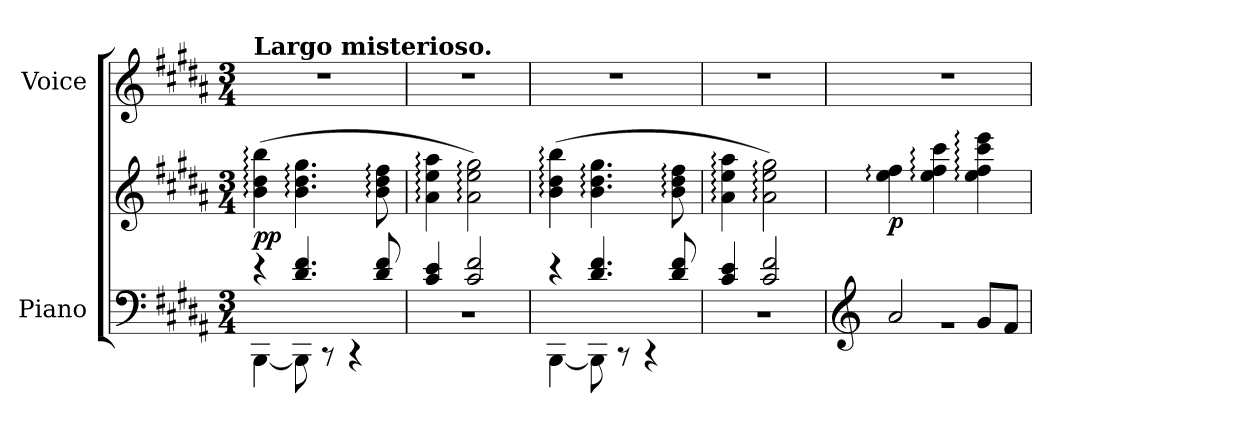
**kern	**kern	**dynam	**kern
*part2	*part2	*part2	*part1
*staff3	*staff2	*staff2/3	*staff1
*I"Piano	*	*	*I"Voice
*I'Pno	*	*	*
*clefF4	*clefG2	*	*clefG2
*k[f#c#g#d#a#]	*k[f#c#g#d#a#]	*	*k[f#c#g#d#a#]
*M3/4	*M3/4	*	*M3/4
*MM44	*MM44	*	*MM44
=1	=1	=1	=1
*^	*	*	*
!	!	!	!	!LO:TX:a:B:t=Largo misterioso.
!	!	!	!LO:DY:b	!
4r	[4BBB\	(>4b\: 4dd#\: 4bb\:	pp	2.r
4.d#/ 4.f#/	8BBB\]	4.b\: 4.dd#\: 4.gg#\:	.	.
.	8r	.	.	.
.	4r	.	.	.
8d#/ 8f#/	.	8b\: 8dd#\: 8ff#\:	.	.
=2	=2	=2	=2	=2
4c#/ 4e/	2.r	4a#\: 4ee\: 4aa#\:	.	2.r
2c#/ 2f#/	.	2a#\: 2ee\: 2gg#\:)	.	.
=3	=3	=3	=3	=3
4r	[4BBB\	(>4b\: 4dd#\: 4bb\:	.	2.r
4.d#/ 4.f#/	8BBB\]	4.b\: 4.dd#\: 4.gg#\:	.	.
.	8r	.	.	.
.	4r	.	.	.
8d#/ 8f#/	.	8b\: 8dd#\: 8ff#\:	.	.
=4	=4	=4	=4	=4
4c#/ 4e/	2.r	4a#\: 4ee\: 4aa#\:	.	2.r
2c#/ 2f#/	.	2a#\: 2ee\: 2gg#\:)	.	.
!!LO:LB:g=z
=5	=5	=5	=5	=5
*clefG2	*	*	*	*
!	!	!	!LO:DY:b	!
2a#/	2.rg	4ee\: 4ff#\:	p	2.r
.	.	4ee\: 4ff#\: 4ccc#\:	.	.
8g#/L	.	4ee\: 4ff#\: 4ccc#\: 4eee\:	.	.
8f#/J	.	.	.	.
*v	*v	*	*	*
=	=	=	=
*-	*-	*-	*-
